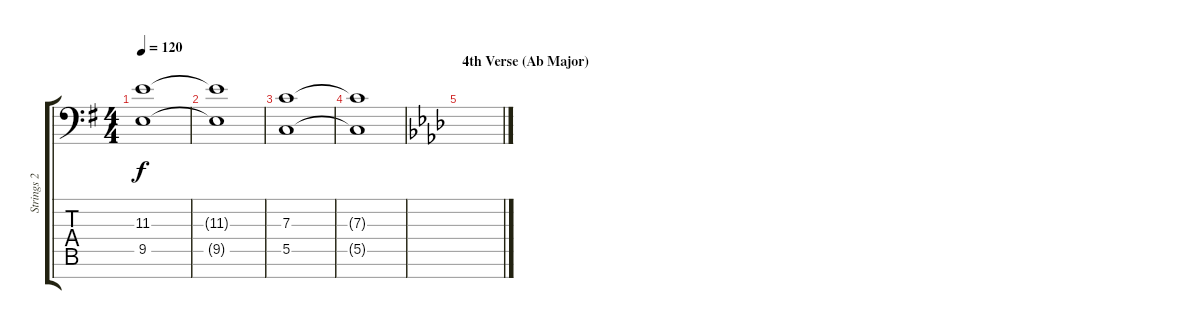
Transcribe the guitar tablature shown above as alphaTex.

\track ("Strings 2" "Strings 2") {instrument stringensemble2}
\staff {score tabs}
\tuning (D4 A3 F3 C3 G2 D2 A1) {hide}
\ts (4 4)
\tempo 120
\clef f4
\ks g
(11.3 9.5).1{dy f} |
(11.3{t} 9.5{t}).1 |
(7.3 5.5).1 |
(7.3{t} 5.5{t}).1 |
\section ("" "4th Verse (Ab Major)")
\ks ab
